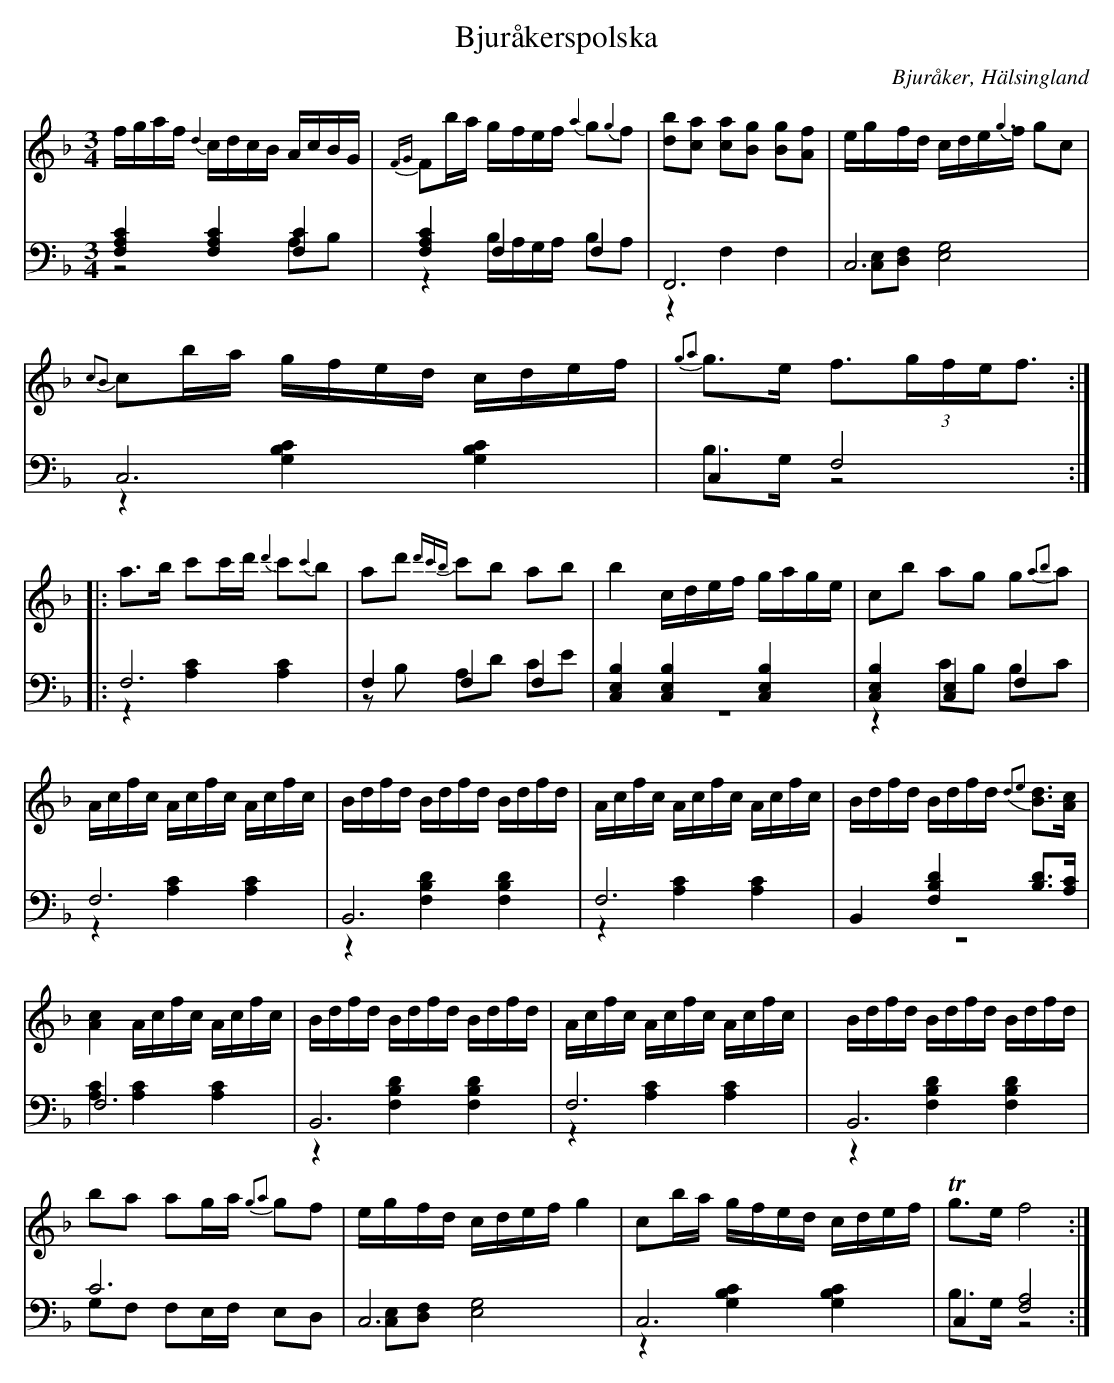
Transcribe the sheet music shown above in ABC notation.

X:1
T: Bjuråkerspolska
O: Bjuråker, Hälsingland
M: 3/4
L: 1/16
K: F
V:1
V:2
V:3 merge
V:1
fgaf {d2}cdcB AcBG|{FG}F2ba gfef {a2}g2{g2}f2|[d2b2][c2a2] [c2a2][B2g2] [B2g2][A2f2] |egfd cde{g3}f g2c2|
{c2B2}c2ba gfed cdef|{g2a2}g2>e2 f3(3gfef3:|
|:a2>b2 c'2c'd' {d'2}c'2{c'2}b2|a2d'2 {d'5/3c'5/3b5/3}c'2b2 a2b2|b4 cdef gage|c2b2 a2g2 g2{a2b2}a2|
Acfc Acfc Acfc|Bdfd Bdfd Bdfd|Acfc Acfc Acfc|Bdfd Bdfd {d2e2}[B2d2]>[A2c2]|
[A4c4] Acfc Acfc|Bdfd Bdfd Bdfd|Acfc Acfc Acfc|Bdfd Bdfd Bdfd|
b2a2 a2ga {g2a2}g2f2|egfd cdef g4|c2ba gfed cdef|Tg2>e2 f8:|
V:2 clef=bass
[F,4A,4C4] [F,4A,4C4] [F,4C4]|[F,4A,4C4] F,4 F,4|F,,12|C,12|
C,12|C,4 F,8:|
|:F,12|F,4 F,4 F,4|[C,4E,4B,4] [C,4E,4B,4] [C,4E,4B,4]|[C,4E,4B,4] [C,4E,4] F,4|
F,12|B,,12|F,12|B,,4 [F,4B,4D4] [B,2D2]>[A,2C2]|
F,12|B,,12|F,12|B,,12|
C12|C,12|C,12|C,4 [F,8A,8]:|
V:3 clef=bass
z8 A,2B,2|z4 B,A,G,A, B,2A,2|z4 F,4 F,4|[C,2E,2][D,2F,2] [E,8G,8]|
z4 [G,4B,4C4] [G,4B,4C4]|B,2>G,2 z8:|
|:z4 [A,4C4] [A,4C4]|z2B,2 A,2D2 C2E2|z12|z4 C2B,2 B,2C2|
z4 [A,4C4] [A,4C4]|z4 [F,4B,4D4] [F,4B,4D4]|z4 [A,4C4] [A,4C4]|z12|
[A,4C4] [A,4C4] [A,4C4]|z4 [F,4B,4D4] [F,4B,4D4]|z4 [A,4C4] [A,4C4]|
|z4 [F,4B,4D4] [F,4B,4D4]|G,2F,2 F,2E,F, E,2D,2|[C,2E,2][D,2F,2] [E,8G,8]|z4 [G,4B,4C4] [G,4B,4C4]|B,2>G,2 z8:|
